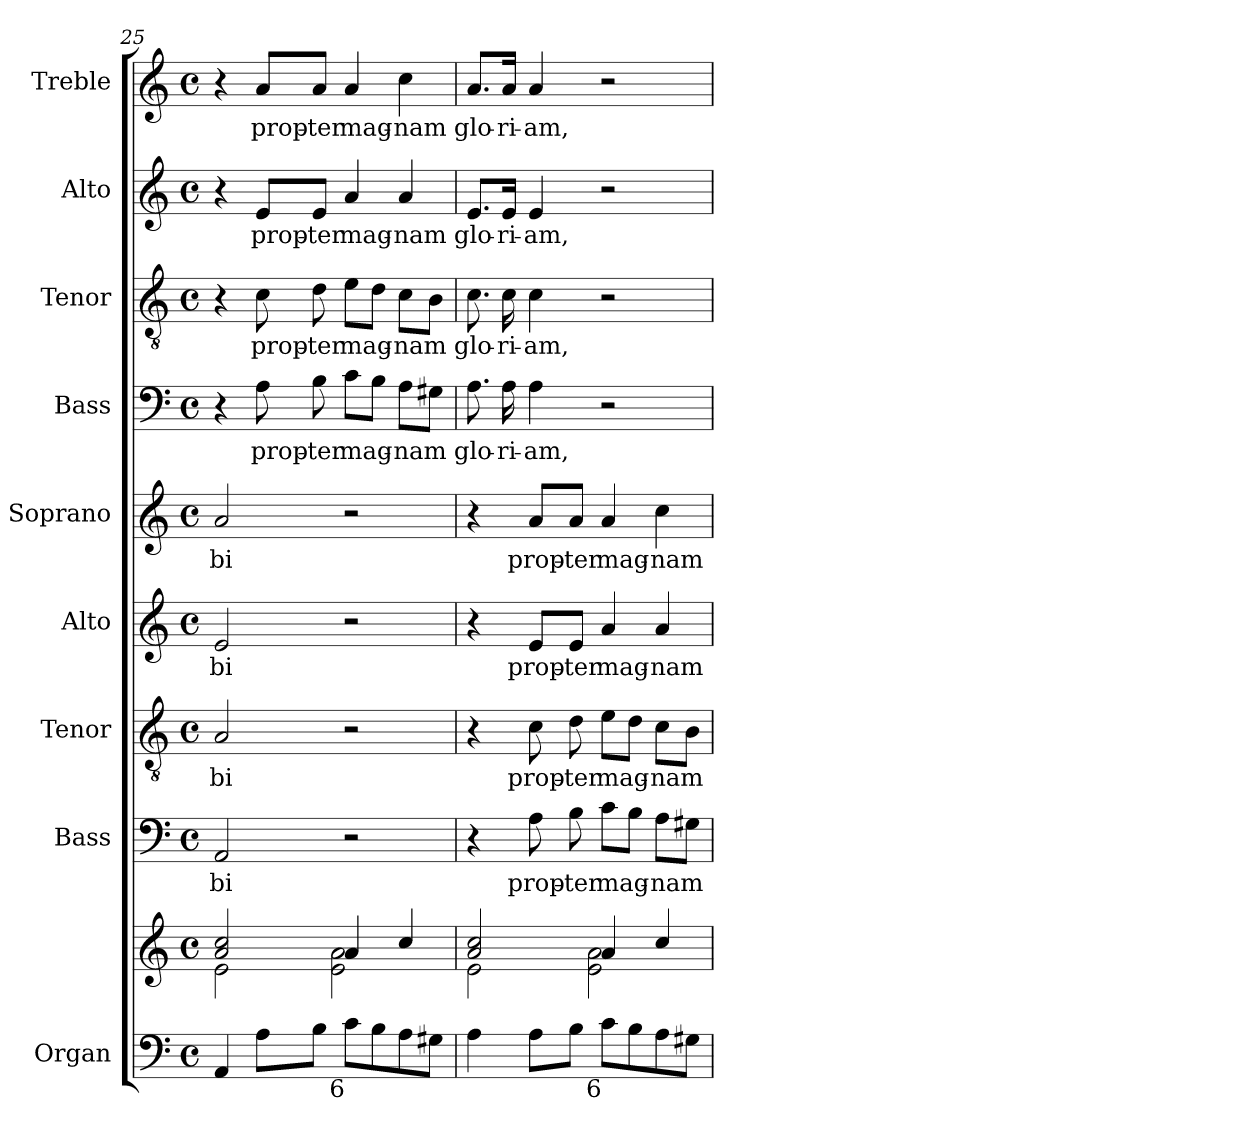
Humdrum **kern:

**kern	**kern	**kern	**text	**kern	**text	**kern	**text	**kern	**text	**kern	**text	**kern	**text	**kern	**text	**kern	**text
*part9	*part9	*part8	*part8	*part7	*part7	*part6	*part6	*part5	*part5	*part4	*part4	*part3	*part3	*part2	*part2	*part1	*part1
*staff10	*staff9	*staff8	*staff8	*staff7	*staff7	*staff6	*staff6	*staff5	*staff5	*staff4	*staff4	*staff3	*staff3	*staff2	*staff2	*staff1	*staff1
*I"Organ	*	*I"Bass	*	*I"Tenor	*	*I"Alto	*	*I"Soprano	*	*I"Bass	*	*I"Tenor	*	*I"Alto	*	*I"Treble	*
*I'Org.	*	*I'B.	*	*I'T.	*	*I'A.	*	*I'S.	*	*I'B.	*	*I'T.	*	*I'A.	*	*I'Tr.	*
*clefF4	*clefG2	*clefF4	*	*clefGv2	*	*clefG2	*	*clefG2	*	*clefF4	*	*clefGv2	*	*clefG2	*	*clefG2	*
*	*	*	*	*ITrd7c12	*	*	*	*	*	*	*	*ITrd7c12	*	*	*	*	*
*k[]	*k[]	*k[]	*	*k[]	*	*k[]	*	*k[]	*	*k[]	*	*k[]	*	*k[]	*	*k[]	*
*C:	*C:	*C:	*	*C:	*	*C:	*	*C:	*	*C:	*	*C:	*	*C:	*	*C:	*
*M4/4	*M4/4	*M4/4	*	*M4/4	*	*M4/4	*	*M4/4	*	*M4/4	*	*M4/4	*	*M4/4	*	*M4/4	*
*met(c)	*met(c)	*met(c)	*	*met(c)	*	*met(c)	*	*met(c)	*	*met(c)	*	*met(c)	*	*met(c)	*	*met(c)	*
=25	=25	=25	=25	=25	=25	=25	=25	=25	=25	=25	=25	=25	=25	=25	=25	=25	=25
*	*^	*	*	*	*	*	*	*	*	*	*	*	*	*	*	*	*
!	!	!	!	!LO:LY:b:color=#000000	!	!	!	!	!	!	!	!	!	!	!	!	!	!
!	!	!	!	!	!	!LO:LY:b:color=#000000	!	!	!	!	!	!	!	!	!	!	!	!
!	!	!	!	!	!	!	!	!LO:LY:b:color=#000000	!	!	!	!	!	!	!	!	!	!
!	!	!	!	!	!	!	!	!	!	!LO:LY:b:color=#000000	!	!	!	!	!	!	!	!
4AAi/	2ai/ 2cci	2ei\	2AAi/	-bi	2AAi/	-bi	2ei/	-bi	2ai/	-bi	4r	.	4r	.	4r	.	4r	.
!	!	!	!	!	!	!	!	!	!	!	!	!LO:LY:b:color=#000000	!	!	!	!	!	!
!	!	!	!	!	!	!	!	!	!	!	!	!	!	!LO:LY:b:color=#000000	!	!	!	!
!	!	!	!	!	!	!	!	!	!	!	!	!	!	!	!	!LO:LY:b:color=#000000	!	!
!	!	!	!	!	!	!	!	!	!	!	!	!	!	!	!	!	!	!LO:LY:b:color=#000000
8Ai\L	.	.	.	.	.	.	.	.	.	.	8Ai\	prop-	8Ci\	prop-	8ei/L	prop-	8ai/L	prop-
!	!	!	!	!	!	!	!	!	!	!	!	!LO:LY:b:color=#000000	!	!	!	!	!	!
!	!	!	!	!	!	!	!	!	!	!	!	!	!	!LO:LY:b:color=#000000	!	!	!	!
!	!	!	!	!	!	!	!	!	!	!	!	!	!	!	!	!LO:LY:b:color=#000000	!	!
!	!	!	!	!	!	!	!	!	!	!	!	!	!	!	!	!	!	!LO:LY:b:color=#000000
8Bi\J	.	.	.	.	.	.	.	.	.	.	8Bi\	-ter	8Di\	-ter	8ei/J	-ter	8ai/J	-ter
!	!	!	!	!	!	!	!	!	!	!	!	!LO:LY:b:color=#000000	!	!	!	!	!	!
!	!	!	!	!	!	!	!	!	!	!	!	!	!	!LO:LY:b:color=#000000	!	!	!	!
!	!	!	!	!	!	!	!	!	!	!	!	!	!	!	!	!LO:LY:b:color=#000000	!	!
!LO:TX:b:rj:t=6	!	!	!	!	!	!	!	!	!	!	!	!	!	!	!	!	!	!
!	!	!	!	!	!	!	!	!	!	!	!	!	!	!	!	!	!	!LO:LY:b:color=#000000
8ci\L	4ai/	2ei\ 2ai	2r	.	2r	.	2r	.	2r	.	8ci\L	mag-	8Ei\L	mag-	4ai/	mag-	4ai/	mag-
8Bi\	.	.	.	.	.	.	.	.	.	.	8Bi\J	.	8Di\J	.	.	.	.	.
!	!	!	!	!	!	!	!	!	!	!	!	!LO:LY:b:color=#000000	!	!	!	!	!	!
!	!	!	!	!	!	!	!	!	!	!	!	!	!	!LO:LY:b:color=#000000	!	!	!	!
!	!	!	!	!	!	!	!	!	!	!	!	!	!	!	!	!LO:LY:b:color=#000000	!	!
!	!	!	!	!	!	!	!	!	!	!	!	!	!	!	!	!	!	!LO:LY:b:color=#000000
8Ai\	4cci/	.	.	.	.	.	.	.	.	.	8Ai\L	-nam	8Ci\L	-nam	4ai/	-nam	4cci\	-nam
8G#Xi\J	.	.	.	.	.	.	.	.	.	.	8G#Xi\J	.	8BBi\J	.	.	.	.	.
!!LO:PB:g=z
=26	=26	=26	=26	=26	=26	=26	=26	=26	=26	=26	=26	=26	=26	=26	=26	=26	=26	=26
!	!	!	!	!	!	!	!	!	!	!	!	!LO:LY:b:color=#000000	!	!	!	!	!	!
!	!	!	!	!	!	!	!	!	!	!	!	!	!	!LO:LY:b:color=#000000	!	!	!	!
!	!	!	!	!	!	!	!	!	!	!	!	!	!	!	!	!LO:LY:b:color=#000000	!	!
!	!	!	!	!	!	!	!	!	!	!	!	!	!	!	!	!	!	!LO:LY:b:color=#000000
4Ai\	2ai/ 2cci	2ei\	4r	.	4r	.	4r	.	4r	.	8.Ai\	glo-	8.Ci\	glo-	8.ei/L	glo-	8.ai/L	glo-
!	!	!	!	!	!	!	!	!	!	!	!	!LO:LY:b:color=#000000	!	!	!	!	!	!
!	!	!	!	!	!	!	!	!	!	!	!	!	!	!LO:LY:b:color=#000000	!	!	!	!
!	!	!	!	!	!	!	!	!	!	!	!	!	!	!	!	!LO:LY:b:color=#000000	!	!
!	!	!	!	!	!	!	!	!	!	!	!	!	!	!	!	!	!	!LO:LY:b:color=#000000
.	.	.	.	.	.	.	.	.	.	.	16Ai\	-ri-	16Ci\	-ri-	16ei/Jk	-ri-	16ai/Jk	-ri-
!	!	!	!	!LO:LY:b:color=#000000	!	!	!	!	!	!	!	!	!	!	!	!	!	!
!	!	!	!	!	!	!LO:LY:b:color=#000000	!	!	!	!	!	!	!	!	!	!	!	!
!	!	!	!	!	!	!	!	!LO:LY:b:color=#000000	!	!	!	!	!	!	!	!	!	!
!	!	!	!	!	!	!	!	!	!	!LO:LY:b:color=#000000	!	!	!	!	!	!	!	!
!	!	!	!	!	!	!	!	!	!	!	!	!LO:LY:b:color=#000000	!	!	!	!	!	!
!	!	!	!	!	!	!	!	!	!	!	!	!	!	!LO:LY:b:color=#000000	!	!	!	!
!	!	!	!	!	!	!	!	!	!	!	!	!	!	!	!	!LO:LY:b:color=#000000	!	!
!	!	!	!	!	!	!	!	!	!	!	!	!	!	!	!	!	!	!LO:LY:b:color=#000000
8Ai\L	.	.	8Ai\	prop-	8Ci\	prop-	8ei/L	prop-	8ai/L	prop-	4Ai\	-am,	4Ci\	-am,	4ei/	-am,	4ai/	-am,
!	!	!	!	!LO:LY:b:color=#000000	!	!	!	!	!	!	!	!	!	!	!	!	!	!
!	!	!	!	!	!	!LO:LY:b:color=#000000	!	!	!	!	!	!	!	!	!	!	!	!
!	!	!	!	!	!	!	!	!LO:LY:b:color=#000000	!	!	!	!	!	!	!	!	!	!
!	!	!	!	!	!	!	!	!	!	!LO:LY:b:color=#000000	!	!	!	!	!	!	!	!
8Bi\J	.	.	8Bi\	-ter	8Di\	-ter	8ei/J	-ter	8ai/J	-ter	.	.	.	.	.	.	.	.
!	!	!	!	!LO:LY:b:color=#000000	!	!	!	!	!	!	!	!	!	!	!	!	!	!
!	!	!	!	!	!	!LO:LY:b:color=#000000	!	!	!	!	!	!	!	!	!	!	!	!
!	!	!	!	!	!	!	!	!LO:LY:b:color=#000000	!	!	!	!	!	!	!	!	!	!
!LO:TX:b:rj:t=6	!	!	!	!	!	!	!	!	!	!	!	!	!	!	!	!	!	!
!	!	!	!	!	!	!	!	!	!	!LO:LY:b:color=#000000	!	!	!	!	!	!	!	!
8ci\L	4ai/	2ei\ 2ai	8ci\L	mag-	8Ei\L	mag-	4ai/	mag-	4ai/	mag-	2r	.	2r	.	2r	.	2r	.
8Bi\	.	.	8Bi\J	.	8Di\J	.	.	.	.	.	.	.	.	.	.	.	.	.
!	!	!	!	!LO:LY:b:color=#000000	!	!	!	!	!	!	!	!	!	!	!	!	!	!
!	!	!	!	!	!	!LO:LY:b:color=#000000	!	!	!	!	!	!	!	!	!	!	!	!
!	!	!	!	!	!	!	!	!LO:LY:b:color=#000000	!	!	!	!	!	!	!	!	!	!
!	!	!	!	!	!	!	!	!	!	!LO:LY:b:color=#000000	!	!	!	!	!	!	!	!
8Ai\	4cci/	.	8Ai\L	-nam	8Ci\L	-nam	4ai/	-nam	4cci\	-nam	.	.	.	.	.	.	.	.
8G#Xi\J	.	.	8G#Xi\J	.	8BBi\J	.	.	.	.	.	.	.	.	.	.	.	.	.
*	*v	*v	*	*	*	*	*	*	*	*	*	*	*	*	*	*	*	*
=	=	=	=	=	=	=	=	=	=	=	=	=	=	=	=	=	=
*-	*-	*-	*-	*-	*-	*-	*-	*-	*-	*-	*-	*-	*-	*-	*-	*-	*-
